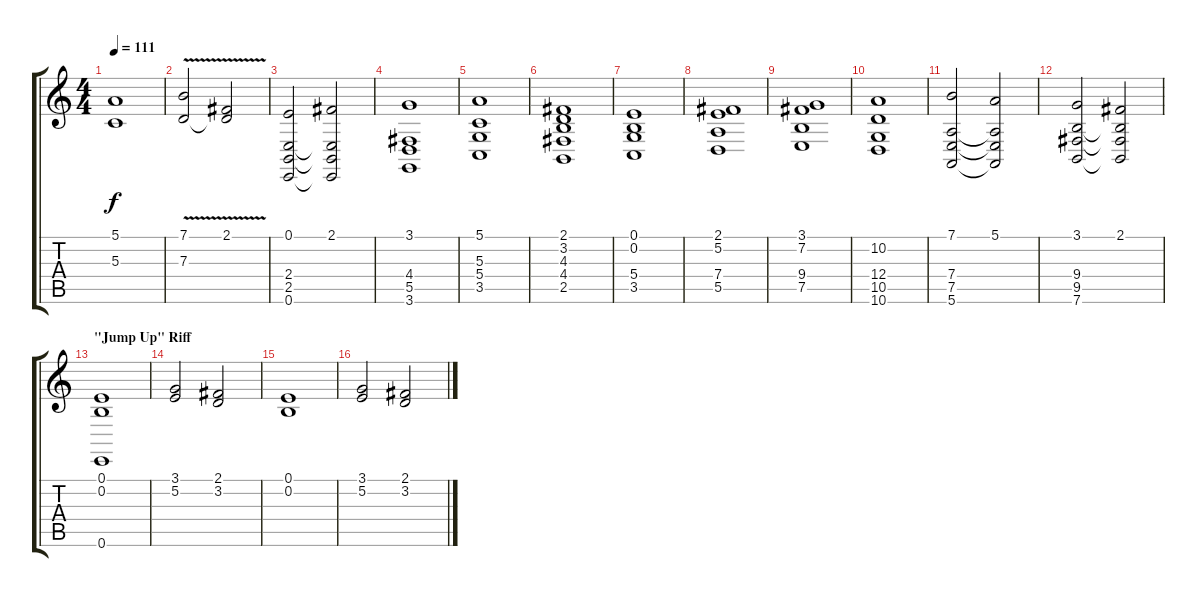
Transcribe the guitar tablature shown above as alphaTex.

\track "" {instrument stringensemble1}
\staff {score tabs}
\tuning (E4 B3 G3 D3 A2 E2) {hide}
\ts (4 4)
\tempo 111
\clef g2
\ks c
(5.1 5.3).1{dy f} |
(7.1{v} 7.3).2 (2.1{v} 7.3{t}).2 |
(0.1 2.4 2.5 0.6).2{volume 13 instrument stringensemble2} (2.1 2.4{t} 2.5{t} 0.6{t}).2 |
(3.1 4.4 5.5 3.6).1 |
(5.1 5.3 5.4 3.5).1 |
(2.1 3.2 4.3 4.4 2.5).1 |
(0.1 0.2 5.4 3.5).1{instrument stringensemble1} |
(2.1 5.2 7.4 5.5).1 |
(3.1 7.2 9.4 7.5).1 |
(10.2 12.4 10.5 10.6).1 |
(7.1 7.4 7.5 5.6).2 (5.1 7.4{t} 7.5{t} 5.6{t}).2 |
(3.1 9.4 9.5 7.6).2 (2.1 9.4{t} 9.5{t} 7.6{t}).2 |
\section ("" "\"Jump Up\" Riff")
(0.1 0.2 0.6).1 |
(3.1 5.2).2 (2.1 3.2).2 |
(0.1 0.2).1 |
(3.1 5.2).2 (2.1 3.2).2
